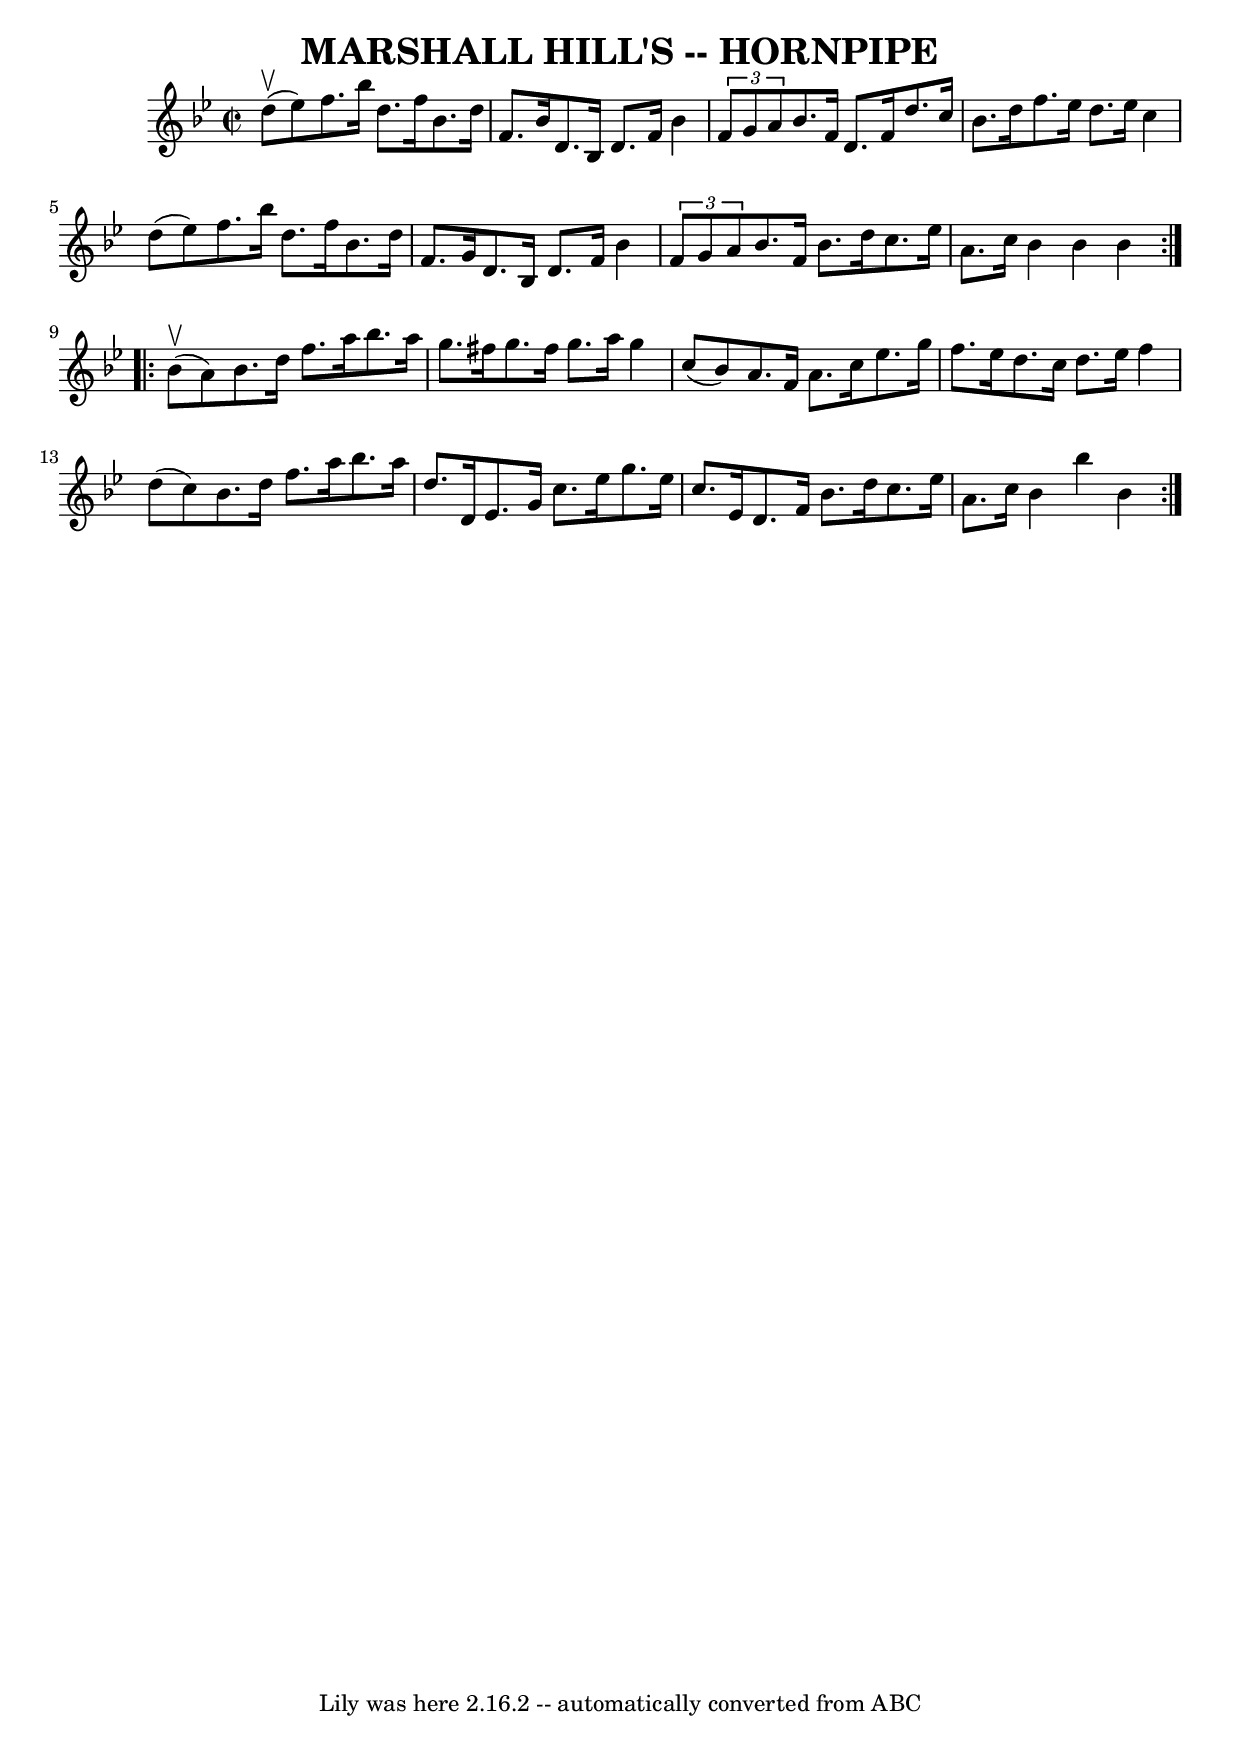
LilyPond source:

\version "2.16.2"
\include "Mammoth.ily"
\header {
  %% book = "Ryan's Mammoth Collection of Fiddle Tunes"
  crossRefNumber = "1"
  footnotes = ""
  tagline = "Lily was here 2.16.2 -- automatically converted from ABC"
  title = "MARSHALL HILL'S -- HORNPIPE"

}
voicedefault =  {



  \repeat volta 2 {

    \override Staff.TimeSignature #'style = #'C
    \time 2/2      \key bes \major d''8 (^\upbow ees''8)        |
         f''8. bes''16 d''8. f''16 bes'8. d''16 f'8. bes'16      |
    d'8. bes16 d'8. f'16 bes'4  \times 2/3 { f'8 g'8    
					     a'8   					   }    |
    bes'8. f'16 d'8. f'16 d''8. c''16 bes'8.       d''16     |
    f''8. ees''16 d''8. ees''16 c''4 d''8 (     ees''8)   |  |
    f''8. bes''16 d''8. f''16         bes'8. d''16 f'8. g'16     |
    d'8. bes16 d'8. f'16    
    bes'4  \times 2/3 { f'8 g'8 a'8   		      }    |
    bes'8. f'16         bes'8. d''16 c''8. ees''16 a'8. c''16     |
    bes'4    
    bes'4 bes'4    
  }     
  \repeat volta 2 {     bes'8 (^\upbow a'8)         |
    bes'8. d''16 f''8. a''16 bes''8. a''16 g''8.         fis''16     |
    g''8. fis''16 g''8. a''16 g''4 c''8 (     bes'8)    |
    a'8. f'16 a'8. c''16 ees''8. g''16         f''8. ees''16     |
    d''8. c''16 d''8. ees''16 f''4         d''8 (c''8)   |  |
    bes'8. d''16 f''8. a''16        bes''8. a''16 d''8. d'16     |
    ees'8. g'16 c''8.         ees''16 g''8. ees''16 c''8. ees'16     |
    d'8. f'16         bes'8. d''16 c''8. ees''16 a'8. c''16     |
    bes'4    
    bes''4 bes'4    
  }   

}

\score{
  <<

    \context Staff="default"
    {
      \voicedefault 
      
    }

  >>
  \layout {
    
  }
  \midi {
  }

}
